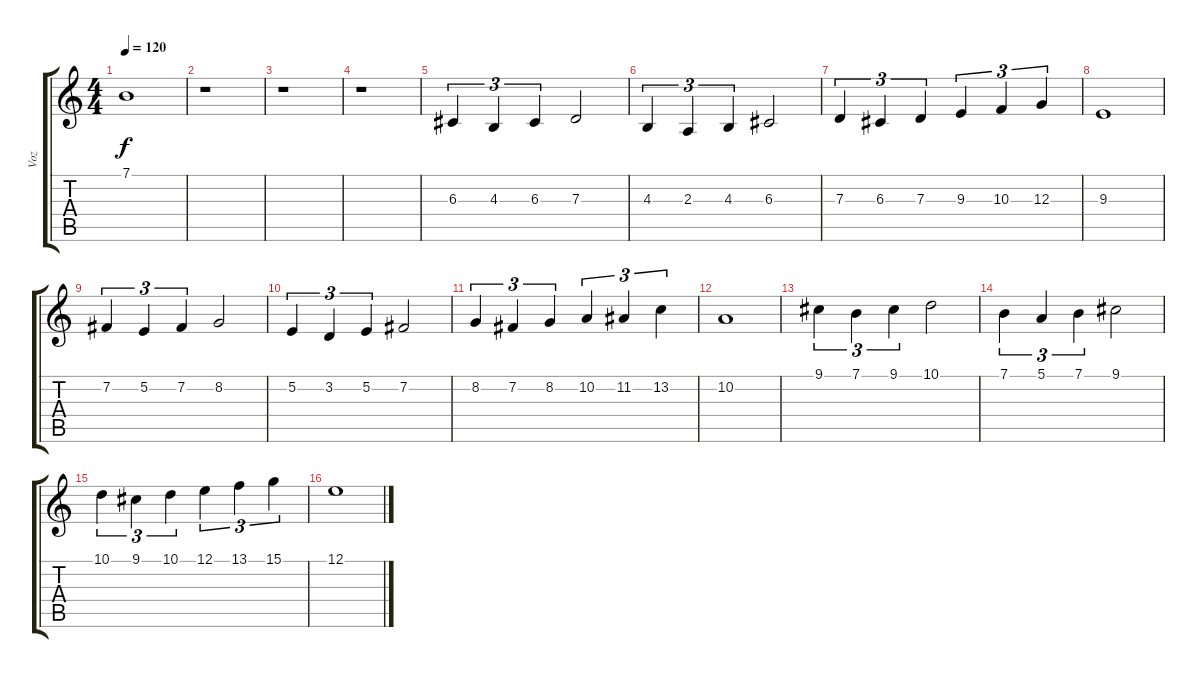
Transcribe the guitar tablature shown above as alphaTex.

\track ("Voz" "Voz") {instrument lead6voice}
\staff {score tabs}
\tuning (E4 B3 G3 D3 A2 E2) {hide}
\ts (4 4)
\tempo 120
\clef g2
\ks c
7.1{t}.1{dy f} |
r.1 |
r.1 |
r.1 |
6.3.4{tu (3 2)} 4.3.4{tu (3 2)} 6.3.4{tu (3 2)} 7.3.2 |
4.3.4{tu (3 2)} 2.3.4{tu (3 2)} 4.3.4{tu (3 2)} 6.3.2 |
7.3.4{tu (3 2)} 6.3.4{tu (3 2)} 7.3.4{tu (3 2)} 9.3.4{tu (3 2)} 10.3.4{tu (3 2)} 12.3.4{tu (3 2)} |
9.3.1 |
7.2.4{tu (3 2)} 5.2.4{tu (3 2)} 7.2.4{tu (3 2)} 8.2.2 |
5.2.4{tu (3 2)} 3.2.4{tu (3 2)} 5.2.4{tu (3 2)} 7.2.2 |
8.2.4{tu (3 2)} 7.2.4{tu (3 2)} 8.2.4{tu (3 2)} 10.2.4{tu (3 2)} 11.2.4{tu (3 2)} 13.2.4{tu (3 2)} |
10.2.1 |
9.1.4{tu (3 2)} 7.1.4{tu (3 2)} 9.1.4{tu (3 2)} 10.1.2 |
7.1.4{tu (3 2)} 5.1.4{tu (3 2)} 7.1.4{tu (3 2)} 9.1.2 |
10.1.4{tu (3 2)} 9.1.4{tu (3 2)} 10.1.4{tu (3 2)} 12.1.4{tu (3 2)} 13.1.4{tu (3 2)} 15.1.4{tu (3 2)} |
12.1.1
